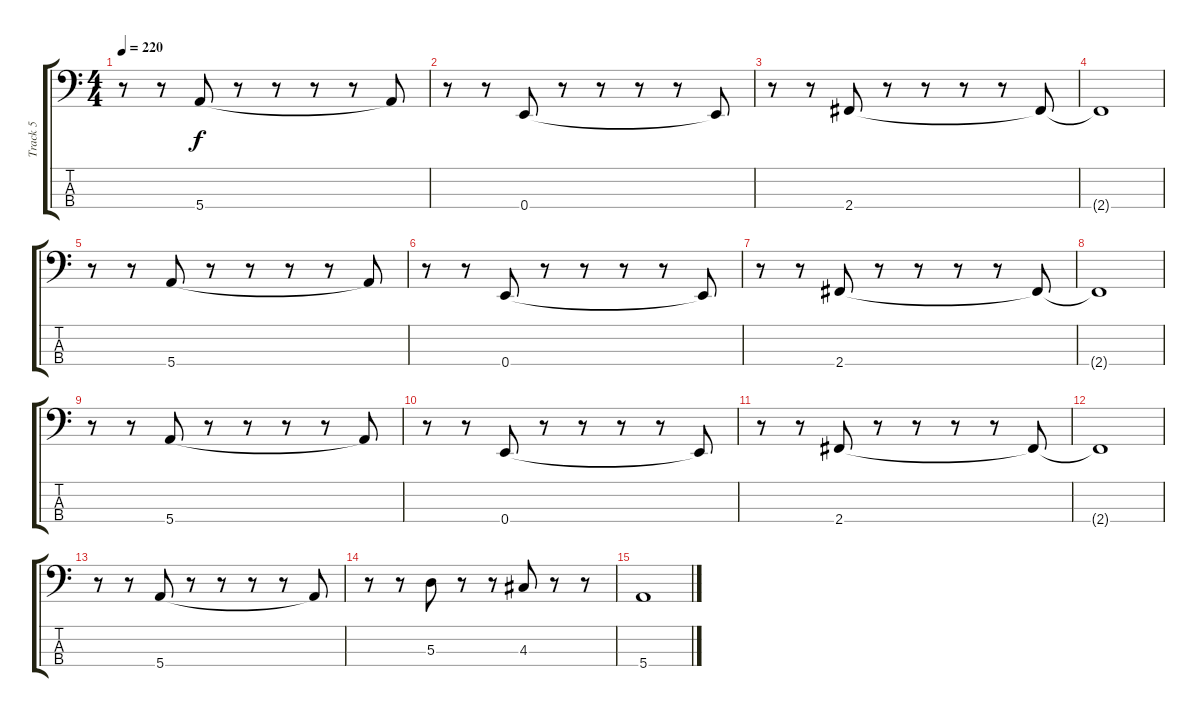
\track ("Track 5" "Track 5") {instrument electricbasspick}
\staff {score tabs}
\tuning (G2 D2 A1 E1) {hide}
\ts (4 4)
\tempo 220
\clef f4
\ks c
r.8{dy f} r.8 5.4.8 r.8 r.8 r.8 r.8 5.4{t}.8 |
r.8 r.8 0.4.8 r.8 r.8 r.8 r.8 0.4{t}.8 |
r.8 r.8 2.4.8 r.8 r.8 r.8 r.8 2.4{t}.8 |
2.4{t}.1 |
r.8 r.8 5.4.8 r.8 r.8 r.8 r.8 5.4{t}.8 |
r.8 r.8 0.4.8 r.8 r.8 r.8 r.8 0.4{t}.8 |
r.8 r.8 2.4.8 r.8 r.8 r.8 r.8 2.4{t}.8 |
2.4{t}.1 |
r.8 r.8 5.4.8 r.8 r.8 r.8 r.8 5.4{t}.8 |
r.8 r.8 0.4.8 r.8 r.8 r.8 r.8 0.4{t}.8 |
r.8 r.8 2.4.8 r.8 r.8 r.8 r.8 2.4{t}.8 |
2.4{t}.1 |
r.8 r.8 5.4.8 r.8 r.8 r.8 r.8 5.4{t}.8 |
r.8 r.8 5.3.8 r.8 r.8 4.3.8 r.8 r.8 |
5.4.1
